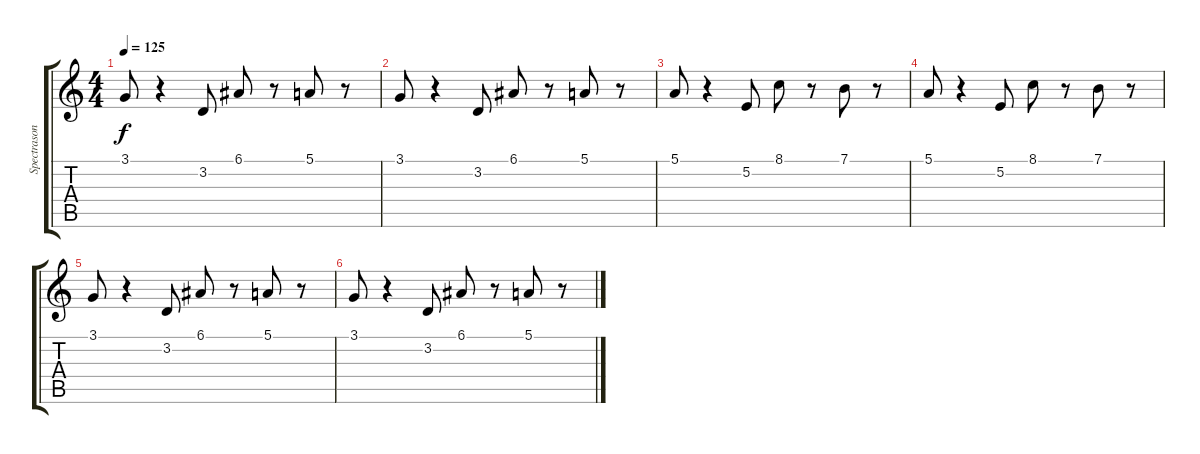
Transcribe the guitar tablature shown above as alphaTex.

\track ("Spectrasonics Omnisphere" "Spectrason") {instrument lead8bassandlead}
\staff {score tabs}
\tuning (E4 B3 G3 D3 A2 E2) {hide}
\ts (4 4)
\tempo 125
\clef g2
\ks c
3.1.8{dy f} r.4 3.2.8 6.1.8 r.8 5.1.8 r.8 |
3.1.8 r.4 3.2.8 6.1.8 r.8 5.1.8 r.8 |
5.1.8 r.4 5.2.8 8.1.8 r.8 7.1.8 r.8 |
5.1.8 r.4 5.2.8 8.1.8 r.8 7.1.8 r.8 |
3.1.8 r.4 3.2.8 6.1.8 r.8 5.1.8 r.8 |
3.1.8 r.4 3.2.8 6.1.8 r.8 5.1.8 r.8
